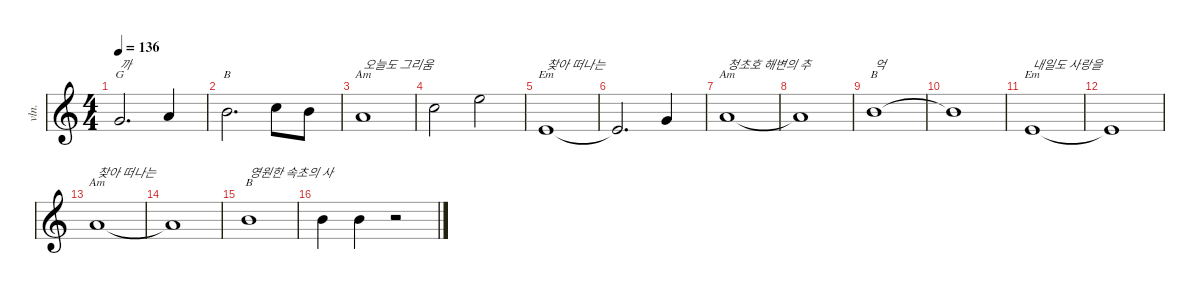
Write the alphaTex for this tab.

\defaultSystemsLayout 4
\hideDynamics
\bracketExtendMode nobrackets
\track ("Violin" "vln.") {instrument stringensemble1}
\staff {score}
\tuning (E5 A4 D4 G3)
\chord ("Em" 0 x x x) {showdiagram false showfingering false}
\chord ("Am" 5 x x x) {showdiagram false showfingering false}
\chord ("G" 3 x x x) {showdiagram false showfingering false}
\chord ("B" 7 x x x) {firstfret 7 showdiagram false showfingering false}
\ts (4 4)
\tempo 136
\clef g2
\ks c
5.3.2{d ch "G" txt "까" dy mf beam Up} 0.2.4{beam Up} |
2.2.2{d ch "B" beam Down} 3.2.8{beam Down} 2.2.8{beam Down} |
0.2.1{ch "Am" txt "오늘도 그리움" beam Up} |
3.2.2{beam Down} 0.1.2{beam Down} |
2.3.1{ch "Em" txt "찾아 떠나는" beam Up} |
2.3{t}.2{d beam Up} 5.3.4{beam Up} |
0.2.1{ch "Am" txt "청초호 해변의 추" beam Up} |
0.2{t}.1{beam Up} |
2.2.1{ch "B" txt "억" beam Down} |
2.2{t}.1{beam Down} |
2.3.1{ch "Em" txt "내일도 사랑을" beam Up} |
2.3{t}.1{beam Up} |
0.2.1{ch "Am" txt "찾아 떠나는" beam Up} |
0.2{t}.1{beam Up} |
2.2.1{ch "B" txt "영원한 속초의 사" beam Down} |
2.2.4{beam Down} 2.2.4{beam Down} r.2{beam Down}
